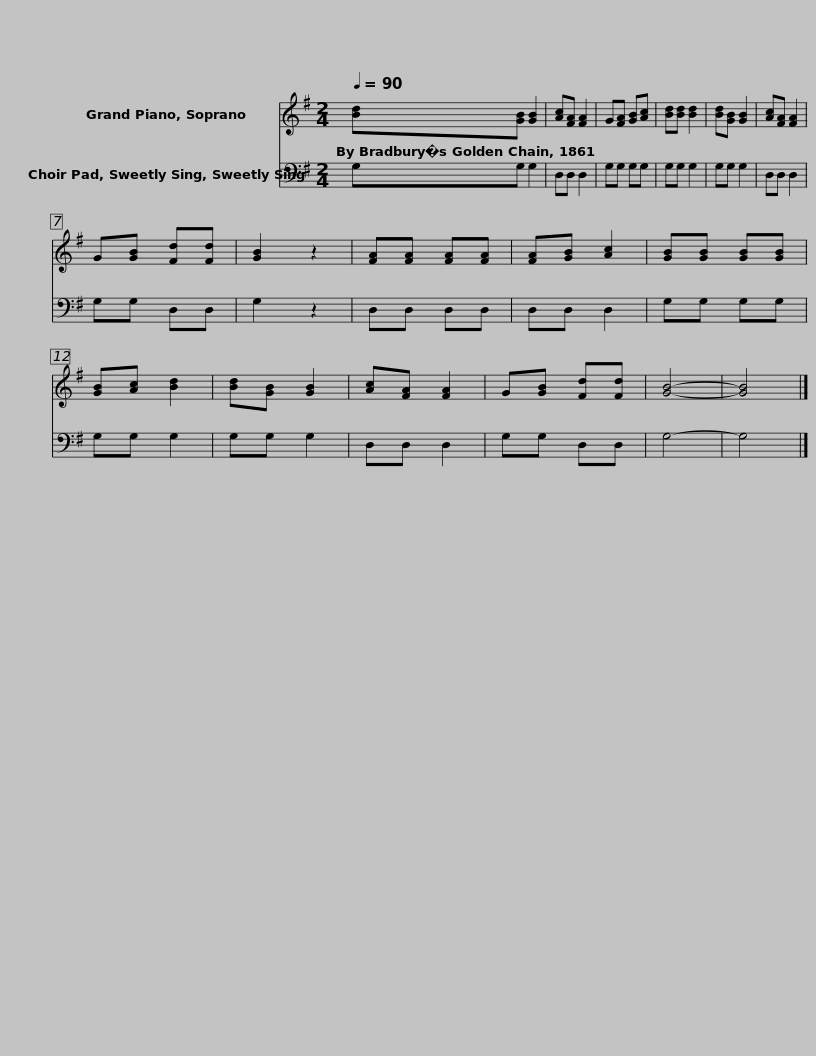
X:1
%%score 1 2
L:1/8
Q:1/4=90
M:2/4
I:linebreak $
K:G
V:1 treble
V:2 bass
V:1
 [Bd][GB] [GB]2 | [Ac][FA] [FA]2 | G[FA] [GB][Ac] | [Bd][Bd] [Bd]2 | [Bd][GB] [GB]2 |$ %5
 [Ac][FA] [FA]2 | G[GB] [Fd][Fd] | [GB]2 z2 | [FA][FA] [FA][FA] | [FA][GB] [Ac]2 | %10
 [GB][GB] [GB][GB] | [GB][Ac] [Bd]2 | [Bd][GB] [GB]2 | [Ac][FA] [FA]2 | G[GB] [Fd][Fd] | %15
 [GB]4- | [GB]4 |] %17
V:2
 G,G, G,2 | D,D, D,2 | G,G, G,G, | G,G, G,2 | G,G, G,2 |$ %5
 D,D, D,2 | G,G, D,D, | G,2 z2 | D,D, D,D, | D,D, D,2 | %10
 G,G, G,G, | G,G, G,2 | G,G, G,2 | D,D, D,2 | G,G, D,D, | %15
 G,4- | G,4 |] %17
